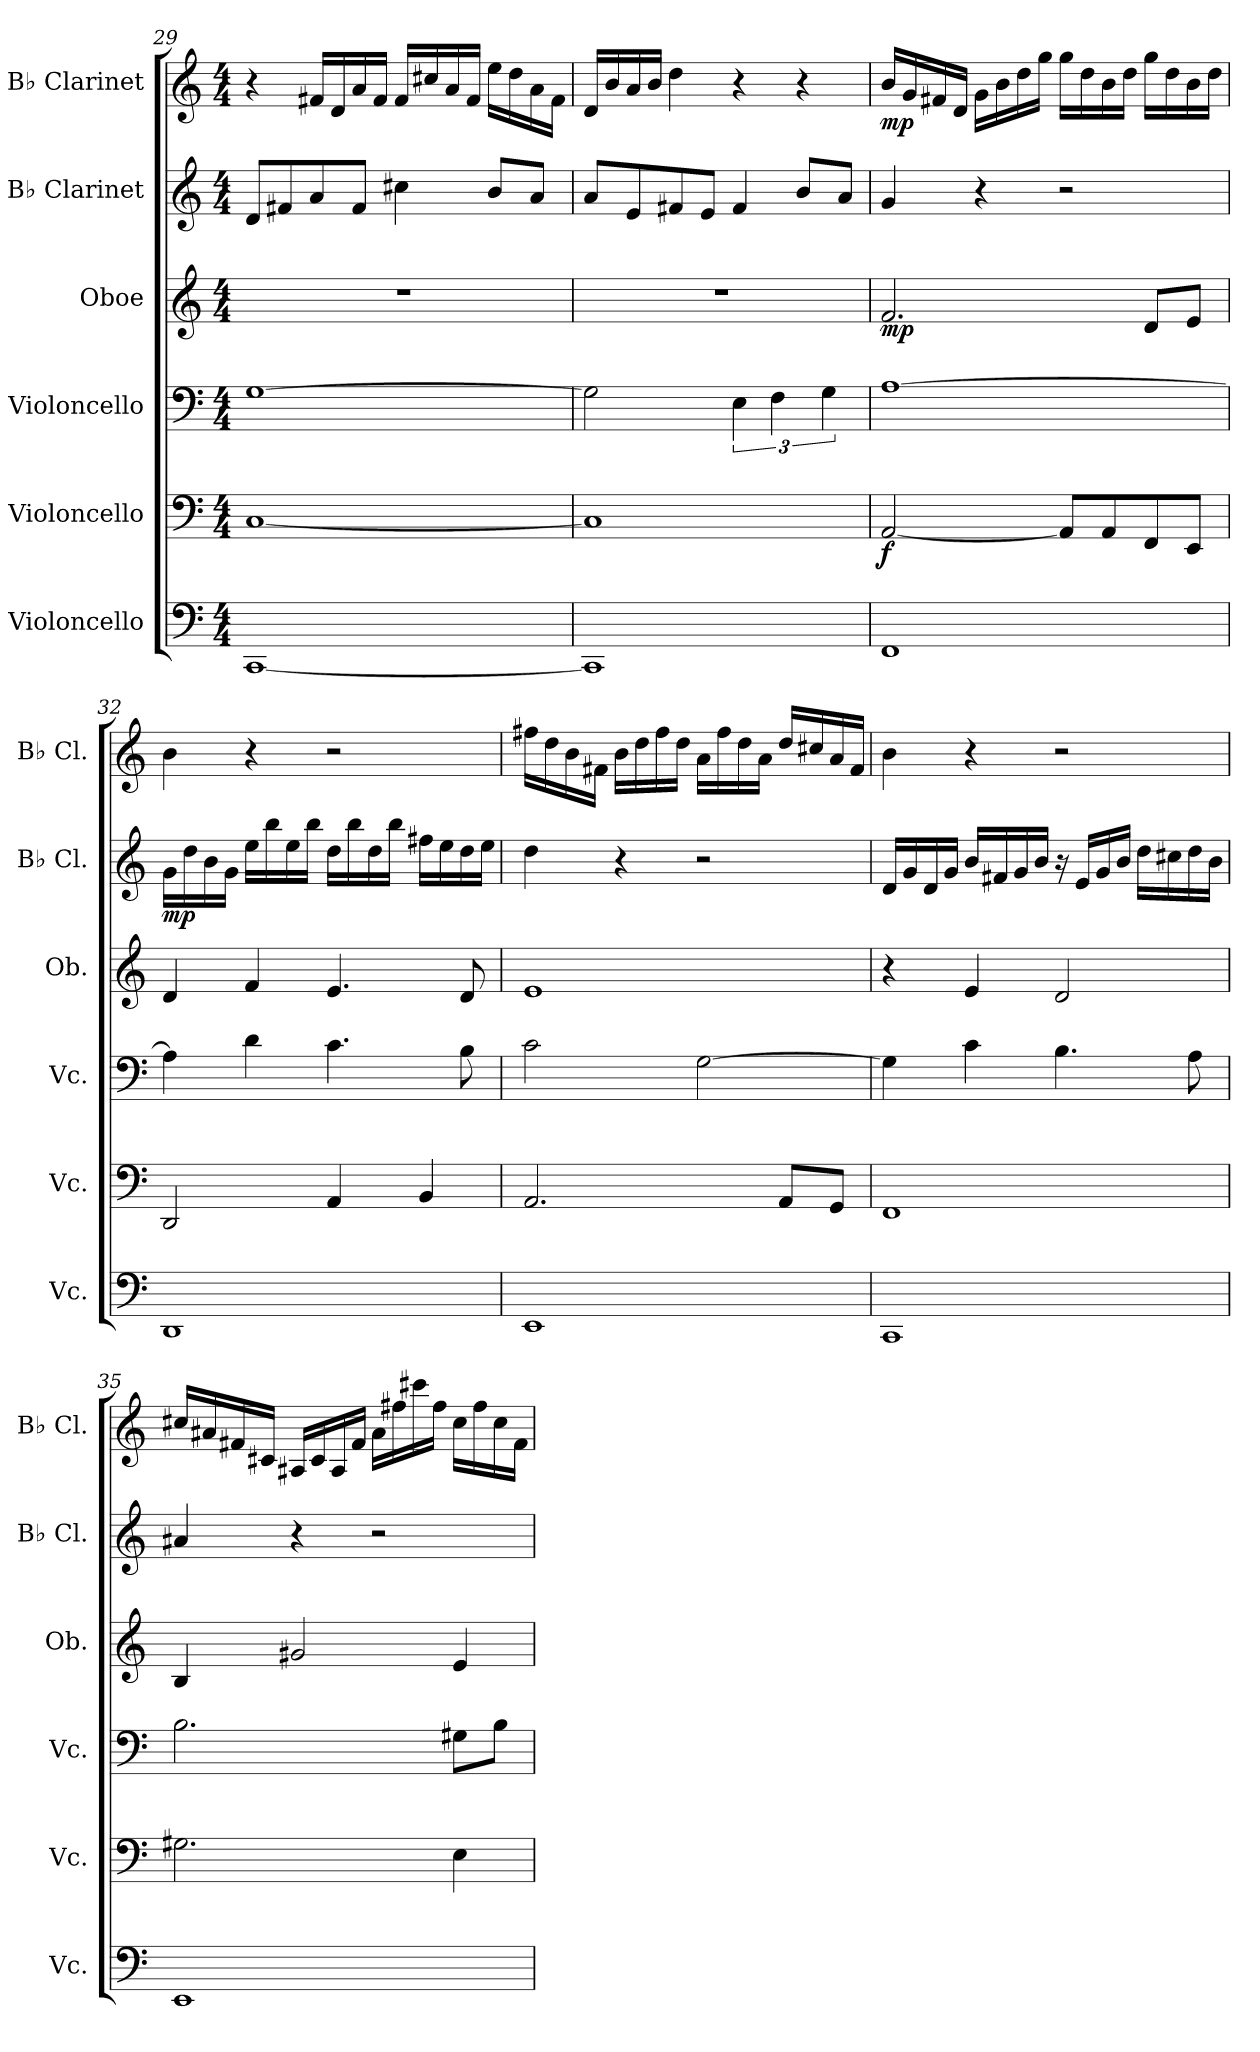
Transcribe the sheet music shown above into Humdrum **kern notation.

**kern	**kern	**dynam	**kern	**kern	**dynam	**kern	**dynam	**kern	**dynam
*part6	*part5	*part5	*part4	*part3	*part3	*part2	*part2	*part1	*part1
*staff6	*staff5	*staff5	*staff4	*staff3	*staff3	*staff2	*staff2	*staff1	*staff1
*I"Violoncello	*I"Violoncello	*	*I"Violoncello	*I"Oboe	*	*I"B♭ Clarinet	*	*I"B♭ Clarinet	*
*I'Vc.	*I'Vc.	*	*I'Vc.	*I'Ob.	*	*I'B♭ Cl.	*	*I'B♭ Cl.	*
*clefF4	*clefF4	*	*clefF4	*clefG2	*	*clefG2	*	*clefG2	*
*	*	*	*	*	*	*ITrd1c2	*	*ITrd1c2	*
*k[]	*k[]	*	*k[]	*k[]	*	*k[b-e-]	*	*k[b-e-]	*
*M4/4	*M4/4	*	*M4/4	*M4/4	*	*M4/4	*	*M4/4	*
=29	=29	=29	=29	=29	=29	=29	=29	=29	=29
[1CC	[1C	.	[1G	1r	.	8c/L	.	4r	.
.	.	.	.	.	.	8en/	.	.	.
.	.	.	.	.	.	8g/	.	16en/LL	.
.	.	.	.	.	.	.	.	16c/	.
.	.	.	.	.	.	8e/J	.	16g/	.
.	.	.	.	.	.	.	.	16e/JJ	.
.	.	.	.	.	.	4bn\	.	16e/LL	.
.	.	.	.	.	.	.	.	16bn/	.
.	.	.	.	.	.	.	.	16g/	.
.	.	.	.	.	.	.	.	16e/JJ	.
.	.	.	.	.	.	8a/L	.	16dd\LL	.
.	.	.	.	.	.	.	.	16cc\	.
.	.	.	.	.	.	8g/J	.	16g\	.
.	.	.	.	.	.	.	.	16e\JJ	.
!!LO:PB:g=z
=30	=30	=30	=30	=30	=30	=30	=30	=30	=30
1CC]	1C]	.	2G\]	1r	.	8g/L	.	16c/LL	.
.	.	.	.	.	.	.	.	16a/	.
.	.	.	.	.	.	8d/	.	16g/	.
.	.	.	.	.	.	.	.	16a/JJ	.
.	.	.	.	.	.	8en/	.	4cc\	.
.	.	.	.	.	.	8d/J	.	.	.
.	.	.	6E\	.	.	4e/	.	4r	.
.	.	.	6F\	.	.	.	.	.	.
.	.	.	.	.	.	8a/L	.	4r	.
.	.	.	6G\	.	.	.	.	.	.
.	.	.	.	.	.	8g/J	.	.	.
=31	=31	=31	=31	=31	=31	=31	=31	=31	=31
!	!	!LO:DY:b	!	!	!LO:DY:b	!	!	!	!LO:DY:b
1FF	[2AA/	f	[1A	2.f/	mp	4f/	.	16a/LL	mp
.	.	.	.	.	.	.	.	16f/	.
.	.	.	.	.	.	.	.	16en/	.
.	.	.	.	.	.	.	.	16c/JJ	.
.	.	.	.	.	.	4r	.	16f\LL	.
.	.	.	.	.	.	.	.	16a\	.
.	.	.	.	.	.	.	.	16cc\	.
.	.	.	.	.	.	.	.	16ff\JJ	.
.	8AA/L]	.	.	.	.	2r	.	16ff\LL	.
.	.	.	.	.	.	.	.	16cc\	.
.	8AA/	.	.	.	.	.	.	16a\	.
.	.	.	.	.	.	.	.	16cc\JJ	.
.	8FF/	.	.	8d/L	.	.	.	16ff\LL	.
.	.	.	.	.	.	.	.	16cc\	.
.	8EE/J	.	.	8e/J	.	.	.	16a\	.
.	.	.	.	.	.	.	.	16cc\JJ	.
=32	=32	=32	=32	=32	=32	=32	=32	=32	=32
!	!	!	!	!	!	!	!LO:DY:b	!	!
1DD	2DD/	.	4A\]	4d/	.	16f\LL	mp	4a\	.
.	.	.	.	.	.	16cc\	.	.	.
.	.	.	.	.	.	16a\	.	.	.
.	.	.	.	.	.	16f\JJ	.	.	.
.	.	.	4d\	4f/	.	16dd\LL	.	4r	.
.	.	.	.	.	.	16aa\	.	.	.
.	.	.	.	.	.	16dd\	.	.	.
.	.	.	.	.	.	16aa\JJ	.	.	.
.	4AA/	.	4.c\	4.e/	.	16cc\LL	.	2r	.
.	.	.	.	.	.	16aa\	.	.	.
.	.	.	.	.	.	16cc\	.	.	.
.	.	.	.	.	.	16aa\JJ	.	.	.
.	4BB/	.	.	.	.	16een\LL	.	.	.
.	.	.	.	.	.	16dd\	.	.	.
.	.	.	8B\	8d/	.	16cc\	.	.	.
.	.	.	.	.	.	16dd\JJ	.	.	.
!!LO:LB:g=z
=33	=33	=33	=33	=33	=33	=33	=33	=33	=33
1EE	2.AA/	.	2c\	1e	.	4cc\	.	16een\LL	.
.	.	.	.	.	.	.	.	16cc\	.
.	.	.	.	.	.	.	.	16a\	.
.	.	.	.	.	.	.	.	16en\JJ	.
.	.	.	.	.	.	4r	.	16a\LL	.
.	.	.	.	.	.	.	.	16cc\	.
.	.	.	.	.	.	.	.	16ee\	.
.	.	.	.	.	.	.	.	16cc\JJ	.
.	.	.	[2G\	.	.	2r	.	16g\LL	.
.	.	.	.	.	.	.	.	16ee\	.
.	.	.	.	.	.	.	.	16cc\	.
.	.	.	.	.	.	.	.	16g\JJ	.
.	8AA/L	.	.	.	.	.	.	16cc/LL	.
.	.	.	.	.	.	.	.	16bn/	.
.	8GG/J	.	.	.	.	.	.	16g/	.
.	.	.	.	.	.	.	.	16e/JJ	.
=34	=34	=34	=34	=34	=34	=34	=34	=34	=34
1CC	1FF	.	4G\]	4r	.	16c/LL	.	4a\	.
.	.	.	.	.	.	16f/	.	.	.
.	.	.	.	.	.	16c/	.	.	.
.	.	.	.	.	.	16f/JJ	.	.	.
.	.	.	4c\	4e/	.	16a/LL	.	4r	.
.	.	.	.	.	.	16en/	.	.	.
.	.	.	.	.	.	16f/	.	.	.
.	.	.	.	.	.	16a/JJ	.	.	.
.	.	.	4.B\	2d/	.	16r	.	2r	.
.	.	.	.	.	.	16d/LL	.	.	.
.	.	.	.	.	.	16f/	.	.	.
.	.	.	.	.	.	16a/JJ	.	.	.
.	.	.	.	.	.	16cc\LL	.	.	.
.	.	.	.	.	.	16bn\	.	.	.
.	.	.	8A\	.	.	16cc\	.	.	.
.	.	.	.	.	.	16a\JJ	.	.	.
!!LO:PB:g=z
=35	=35	=35	=35	=35	=35	=35	=35	=35	=35
1EE	2.G#X\	.	2.B\	4B/	.	4g#X/	.	16bn/LL	.
.	.	.	.	.	.	.	.	16g#X/	.
.	.	.	.	.	.	.	.	16en/	.
.	.	.	.	.	.	.	.	16Bn/JJ	.
.	.	.	.	2g#X/	.	4r	.	16G#X/LL	.
.	.	.	.	.	.	.	.	16B/	.
.	.	.	.	.	.	.	.	16G#/	.
.	.	.	.	.	.	.	.	16e/JJ	.
.	.	.	.	.	.	2r	.	16g#\LL	.
.	.	.	.	.	.	.	.	16een\	.
.	.	.	.	.	.	.	.	16bbn\	.
.	.	.	.	.	.	.	.	16ee\JJ	.
.	4E\	.	8G#X\L	4e/	.	.	.	16b\LL	.
.	.	.	.	.	.	.	.	16ee\	.
.	.	.	8B\J	.	.	.	.	16b\	.
.	.	.	.	.	.	.	.	16e\JJ	.
=	=	=	=	=	=	=	=	=	=
*-	*-	*-	*-	*-	*-	*-	*-	*-	*-
